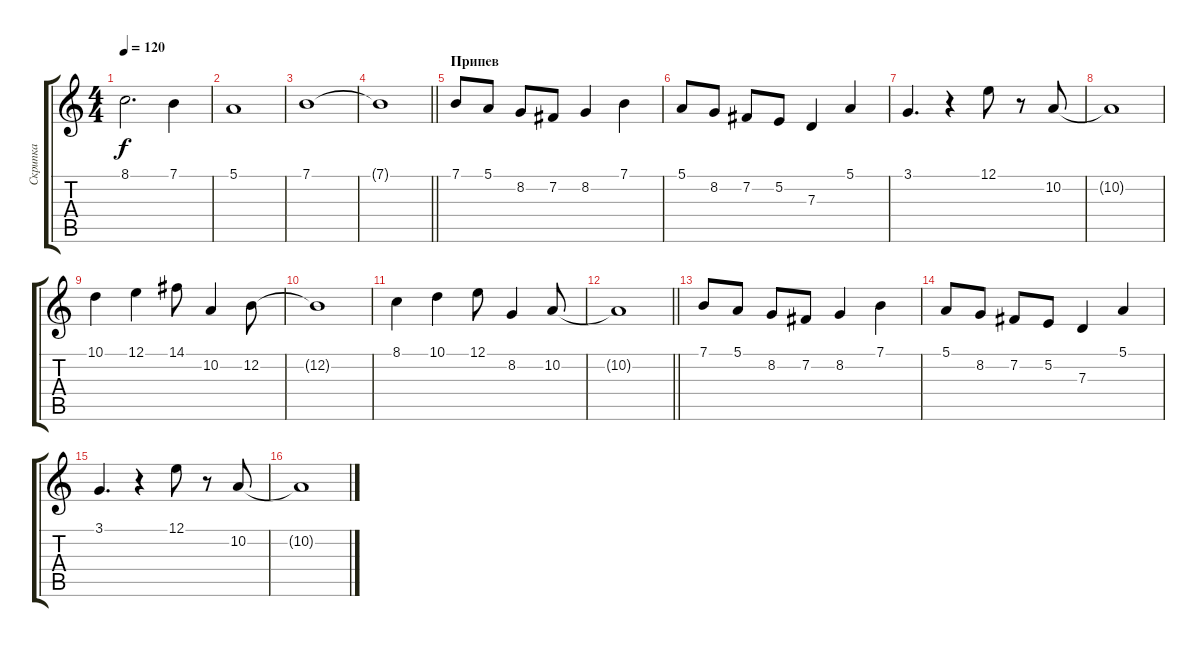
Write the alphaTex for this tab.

\track ("Скрипка" "Скрипка") {instrument violin}
\staff {score tabs}
\tuning (E4 B3 G3 D3 A2 E2) {hide}
\ts (4 4)
\tempo 120
\clef g2
\ks c
8.1.2{d dy f} 7.1.4 |
5.1.1 |
7.1.1 |
\barLineRight lightlight
7.1{t}.1 |
\section ("" "Припев")
7.1.8 5.1.8 8.2.8 7.2.8 8.2.4 7.1.4 |
5.1.8 8.2.8 7.2.8 5.2.8 7.3.4 5.1.4 |
3.1.4{d} r.4 12.1.8 r.8 10.2.8 |
10.2{t}.1 |
10.1.4 12.1.4 14.1.8 10.2.4 12.2.8 |
12.2{t}.1 |
8.1.4 10.1.4 12.1.8 8.2.4 10.2.8 |
\barLineRight lightlight
10.2{t}.1 |
\section ("" " ")
7.1.8 5.1.8 8.2.8 7.2.8 8.2.4 7.1.4 |
5.1.8 8.2.8 7.2.8 5.2.8 7.3.4 5.1.4 |
3.1.4{d} r.4 12.1.8 r.8 10.2.8 |
10.2{t}.1
